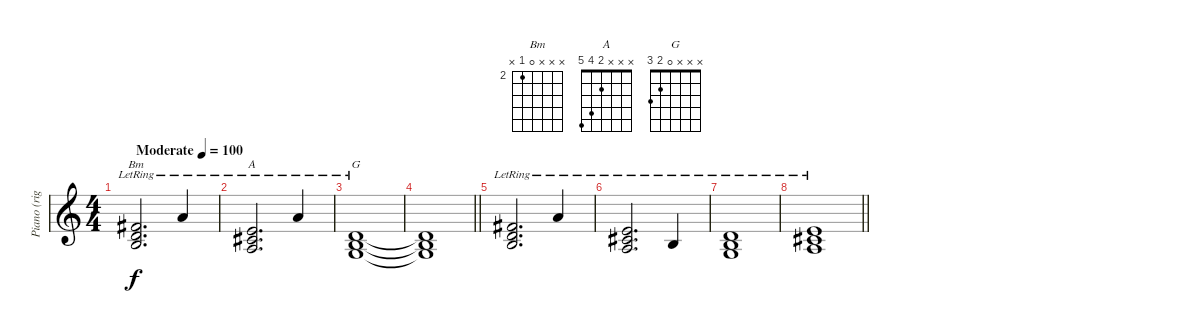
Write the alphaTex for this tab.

\track ("Piano (right)" "Piano (rig") {instrument acousticgrandpiano}
\staff {score}
\tuning (E5 B4 G4 D4 A3 E3) {hide}
\chord ("Bm" x x x 0 2 x) {firstfret 2}
\chord ("A" x x x 2 4 5)
\chord ("G" x x x 0 2 3)
\ts (4 4)
\tempo (100 "Moderate")
\clef g2
\ks c
(0.4{lr} 2.5{lr} 14.6{lr}).2{d ch "Bm" dy f instrument acousticgrandpiano} 2.3{lr}.4 |
(2.4{lr} 4.5{lr} 5.6{lr}).2{d ch "A"} 2.3{lr}.4 |
(0.4{lr} 2.5{lr} 3.6{lr}).1{ch "G"} |
\barLineRight lightlight
(0.4{t} 2.5{t} 3.6{t}).1 |
(0.4{lr} 2.5{lr} 14.6{lr}).2{d} 2.3{lr}.4 |
(2.4{lr} 4.5{lr} 5.6{lr}).2{d} 2.5{lr}.4 |
(0.4{lr} 2.5{lr} 3.6{lr}).1 |
\barLineRight lightlight
(2.4{lr} 4.5{lr} 5.6{lr}).1
